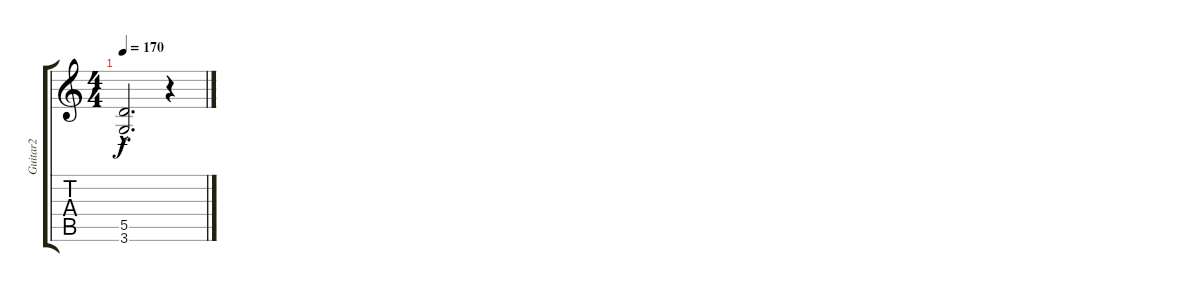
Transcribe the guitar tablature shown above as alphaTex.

\track ("Guitar2" "Guitar2") {instrument distortionguitar}
\staff {score tabs}
\tuning (E4 B3 G3 D3 A2 E2) {hide}
\ts (4 4)
\tempo 170
\clef g2
\ks c
(5.5{hac} 3.6{hac}).2{d dy f} r.4
